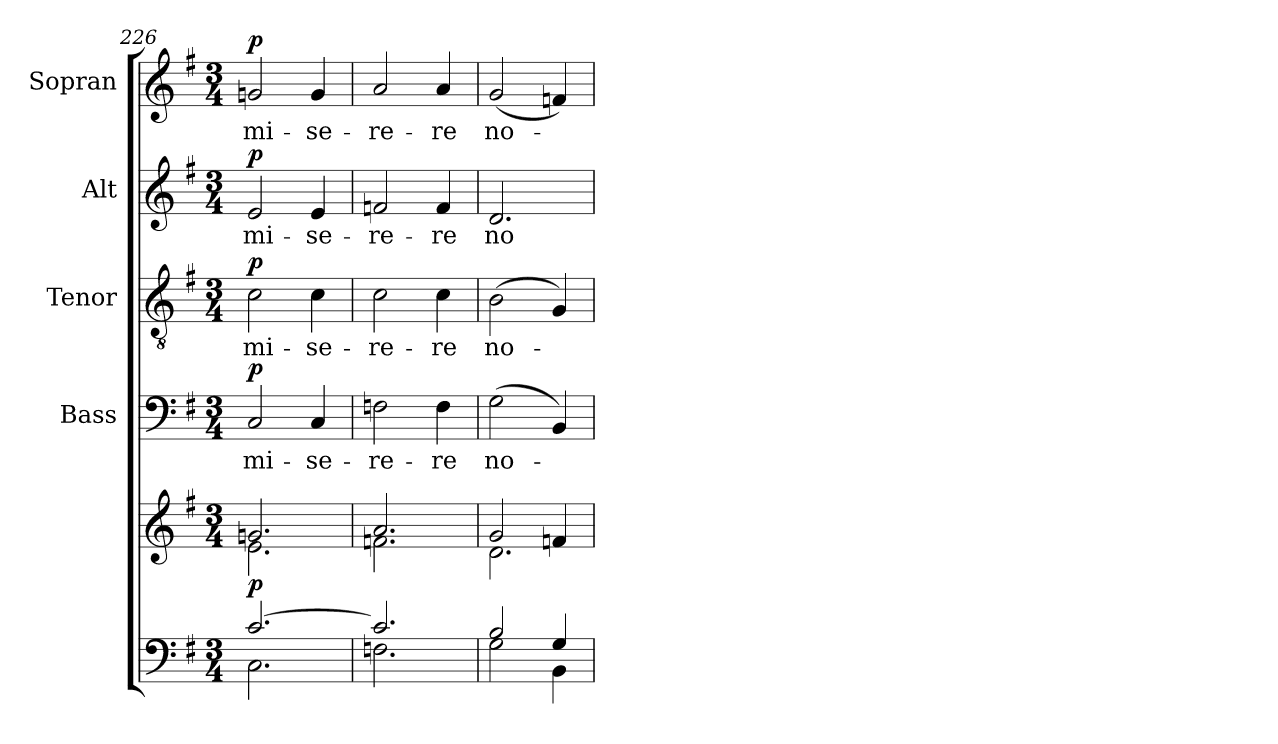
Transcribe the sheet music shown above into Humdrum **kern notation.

**kern	**kern	**dynam	**kern	**text	**dynam	**kern	**text	**dynam	**kern	**text	**dynam	**kern	**text	**dynam
*part5	*part5	*part5	*part4	*part4	*part4	*part3	*part3	*part3	*part2	*part2	*part2	*part1	*part1	*part1
*staff6	*staff5	*staff5/6	*staff4	*staff4	*staff4	*staff3	*staff3	*staff3	*staff2	*staff2	*staff2	*staff1	*staff1	*staff1
*	*	*	*I"Bass	*	*	*I"Tenor	*	*	*I"Alt	*	*	*I"Sopran	*	*
*	*	*	*I'B.	*	*	*I'T.	*	*	*I'A.	*	*	*I'S.	*	*
*clefF4	*clefG2	*	*clefF4	*	*	*clefGv2	*	*	*clefG2	*	*	*clefG2	*	*
*k[f#]	*k[f#]	*	*k[f#]	*	*	*k[f#]	*	*	*k[f#]	*	*	*k[f#]	*	*
*G:	*G:	*	*G:	*	*	*G:	*	*	*G:	*	*	*G:	*	*
*M3/4	*M3/4	*	*M3/4	*	*	*M3/4	*	*	*M3/4	*	*	*M3/4	*	*
=226	=226	=226	=226	=226	=226	=226	=226	=226	=226	=226	=226	=226	=226	=226
*^	*^	*	*	*	*	*	*	*	*	*	*	*	*	*
!	!	!	!	!LO:DY:b	!	!LO:LY:b	!LO:DY:a	!	!LO:LY:b	!LO:DY:a	!	!LO:LY:b	!LO:DY:a	!	!LO:LY:b	!LO:DY:a
[>2.c/	2.C\	2.gn/	2.e\	p	2C/	mi-	p	2c\	mi-	p	2e/	mi-	p	2gn/	mi-	p
!	!	!	!	!	!	!LO:LY:b	!	!	!LO:LY:b	!	!	!LO:LY:b	!	!	!LO:LY:b	!
.	.	.	.	.	4C/	-se-	.	4c\	-se-	.	4e/	-se-	.	4g/	-se-	.
=227	=227	=227	=227	=227	=227	=227	=227	=227	=227	=227	=227	=227	=227	=227	=227	=227
!	!	!	!	!	!	!LO:LY:b	!	!	!LO:LY:b	!	!	!LO:LY:b	!	!	!LO:LY:b	!
2.c/]	2.Fn\	2.a/	2.fn\	.	2Fn\	-re-	.	2c\	-re-	.	2fn/	-re-	.	2a/	-re-	.
!	!	!	!	!	!	!LO:LY:b	!	!	!LO:LY:b	!	!	!LO:LY:b	!	!	!LO:LY:b	!
.	.	.	.	.	4F\	-re	.	4c\	-re	.	4f/	-re	.	4a/	-re	.
=228	=228	=228	=228	=228	=228	=228	=228	=228	=228	=228	=228	=228	=228	=228	=228	=228
!	!	!	!	!	!	!LO:LY:b	!	!	!LO:LY:b	!	!	!LO:LY:b	!	!	!LO:LY:b	!
2B/	2G\	2g/	2.d\	.	(>2G\	no-	.	(>2B\	no-	.	2.d/	no-	.	(<2g/	no-	.
4G/	4BB\	4fn/	.	.	4BB/)	.	.	4G/)	.	.	.	.	.	4fn/)	.	.
*v	*v	*	*	*	*	*	*	*	*	*	*	*	*	*	*	*
*	*v	*v	*	*	*	*	*	*	*	*	*	*	*	*	*
=	=	=	=	=	=	=	=	=	=	=	=	=	=	=
*-	*-	*-	*-	*-	*-	*-	*-	*-	*-	*-	*-	*-	*-	*-
